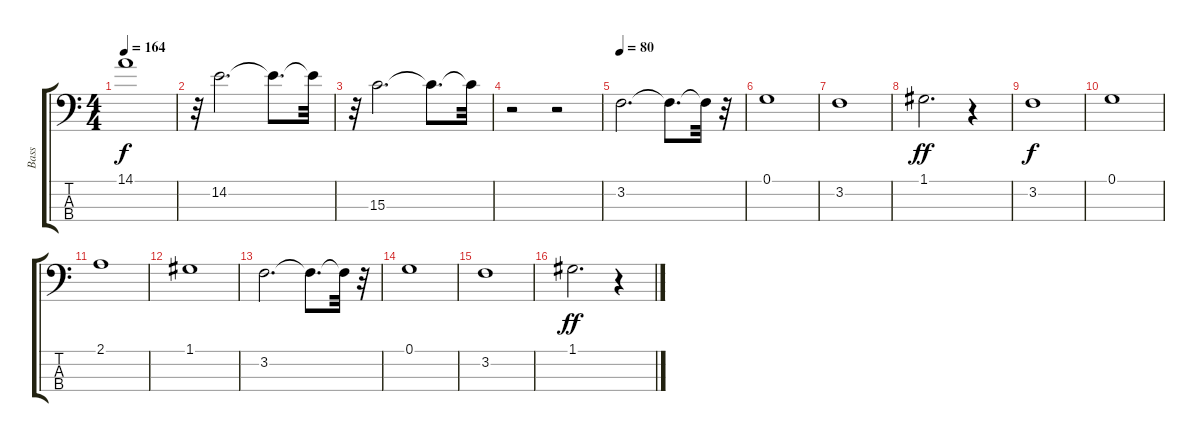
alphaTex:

\track ("Bass" "Bass") {instrument electricbassfinger}
\staff {score tabs}
\tuning (G2 D2 A1 E1) {hide}
\ts (4 4)
\tempo 164
\clef f4
\ks c
14.1.1{dy f} |
r.32 14.2.2{d} 14.2{t}.8{d} 14.2{t}.32 |
r.32 15.3.2{d} 15.3{t}.8{d} 15.3{t}.32 |
r.2 r.2 |
\tempo 80
3.2.2{d} 3.2{t}.8{d} 3.2{t}.32 r.32 |
0.1.1 |
3.2.1 |
1.1.2{d dy ff} r.4 |
3.2.1{dy f} |
0.1.1 |
2.1.1 |
1.1.1 |
3.2.2{d} 3.2{t}.8{d} 3.2{t}.32 r.32 |
0.1.1 |
3.2.1 |
1.1.2{d dy ff} r.4
